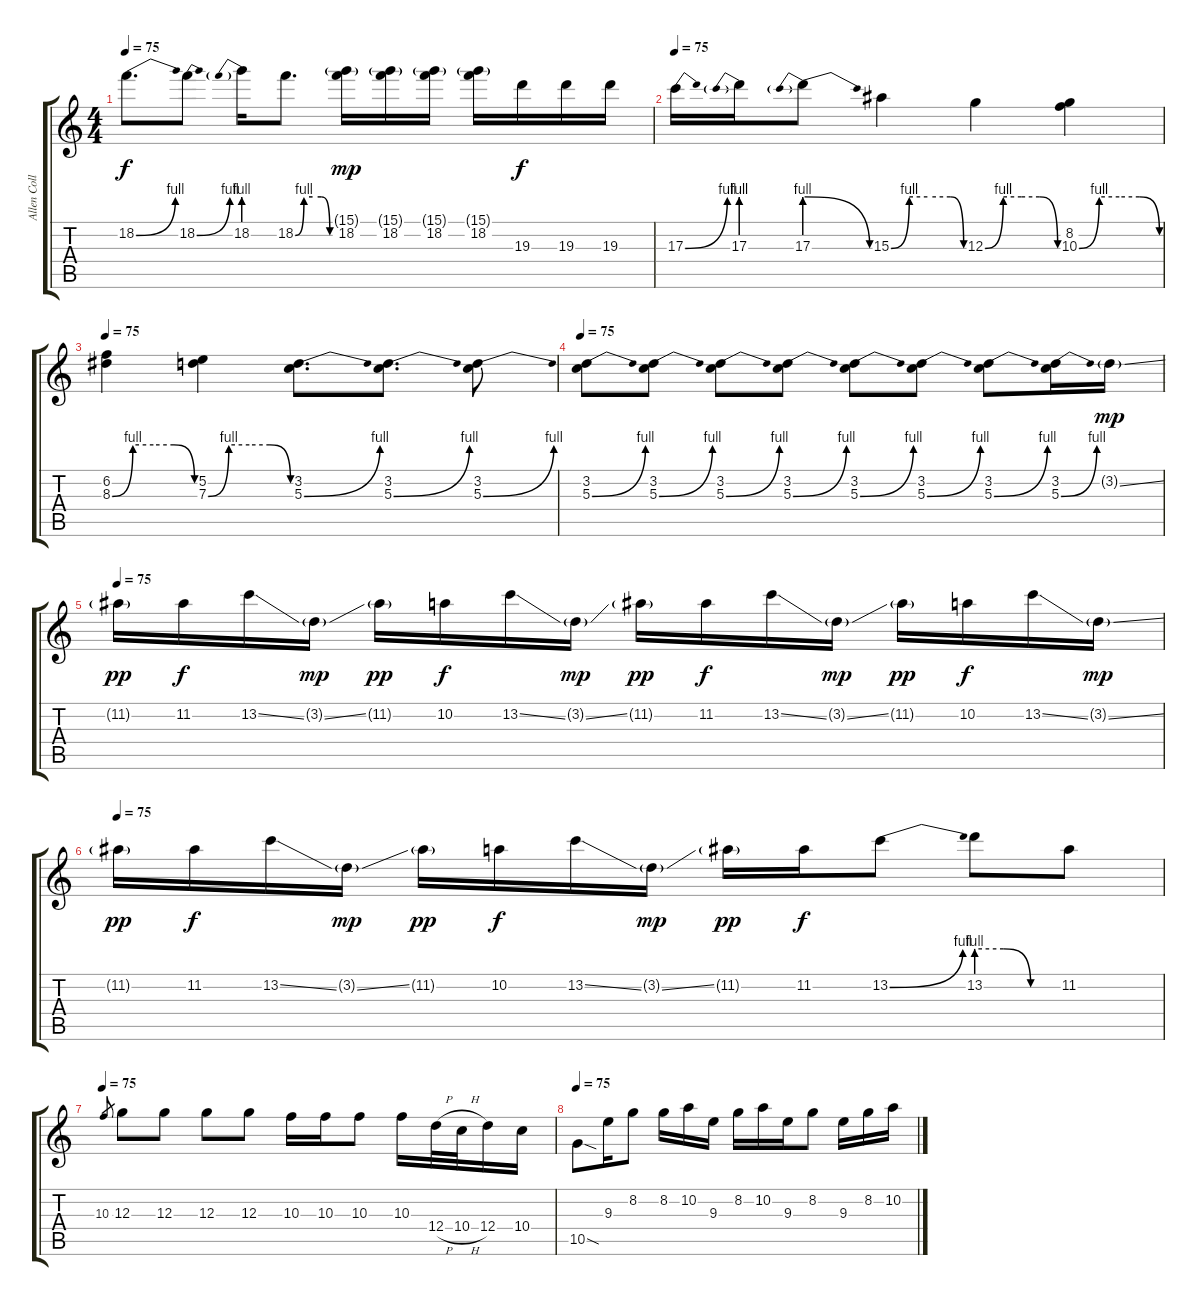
\track ("Allen Collins (solo guitar)" "Allen Coll") {instrument distortionguitar}
\staff {score tabs}
\tuning (E4 B3 G3 D3 A2 E2) {hide}
\ts (4 4)
\tempo 75
\clef g2
\ks c
18.2{be (bend 0 0 60 4)}.8{d dy f} 18.2{be (bend 0 0 60 4)}.8 18.2{be (prebend 0 4 60 4)}.16 18.2{be (custom 0 0 15 4 30 4 45 4 60 0)}.8{d} (15.1{g} 18.2).16{dy mp} (15.1{g} 18.2).16 (15.1{g} 18.2).16 (15.1{g} 18.2).16 19.3.16{dy f} 19.3.16 19.3.16 |
\tempo 75
17.3{be (bend 0 0 60 4)}.16 17.3{be (prebend 0 4 60 4)}.16 17.3{be (prebendrelease 0 4 60 0)}.8 15.3{be (custom 0 0 15 4 30 4 49 4 60 0)}.4 12.3{be (custom 0 0 15 4 30 4 45 4 60 0)}.4 (8.2 10.3{be (custom 0 0 15 4 30 4 45 4 60 0)}).4 |
\tempo 75
(6.2 8.3{be (custom 0 0 15 4 30 4 45 4 60 0)}).4 (5.2 7.3{be (custom 0 0 15 4 30 4 45 4 60 0)}).4 (3.2 5.3{be (bend 0 0 60 4)}).8{d} (3.2 5.3{be (bend 0 0 60 4)}).8{d} (3.2 5.3{be (bend 0 0 60 4)}).8 |
\tempo 75
(3.2 5.3{be (bend 0 0 60 4)}).8 (3.2 5.3{be (bend 0 0 60 4)}).8 (3.2 5.3{be (bend 0 0 60 4)}).8 (3.2 5.3{be (bend 0 0 60 4)}).8 (3.2 5.3{be (bend 0 0 60 4)}).8 (3.2 5.3{be (bend 0 0 60 4)}).8 (3.2 5.3{be (bend 0 0 60 4)}).8 (3.2 5.3{be (bend 0 0 60 4)}).16 3.2{ss g}.16{dy mp} |
\tempo 75
11.2{g}.16{dy pp} 11.2.16{dy f} 13.2{ss}.16 3.2{ss g}.16{dy mp} 11.2{g}.16{dy pp} 10.2.16{dy f} 13.2{ss}.16 3.2{ss g}.16{dy mp} 11.2{g}.16{dy pp} 11.2.16{dy f} 13.2{ss}.16 3.2{ss g}.16{dy mp} 11.2{g}.16{dy pp} 10.2.16{dy f} 13.2{ss}.16 3.2{ss g}.16{dy mp} |
\tempo 75
11.2{g}.16{dy pp} 11.2.16{dy f} 13.2{ss}.16 3.2{ss g}.16{dy mp} 11.2{g}.16{dy pp} 10.2.16{dy f} 13.2{ss}.16 3.2{ss g}.16{dy mp} 11.2{g}.16{dy pp} 11.2.16{dy f} 13.2{be (bend 0 0 60 4)}.8 13.2{be (custom 0 4 20 4 40 0 60 0)}.8 11.2.8 |
\tempo 75
10.3.8{gr} 12.3.8 12.3.8 12.3.8 12.3.8 10.3.16 10.3.16 10.3.8 10.3.16 12.4{h}.32 10.4{h}.32 12.4.16 10.4.16 |
\tempo 75
10.5{sod}.8 9.3.16 8.2.8 8.2.16 10.2.16 9.3.16 8.2.16 10.2.16 9.3.16 8.2.8 9.3.16 8.2.16 10.2.16
